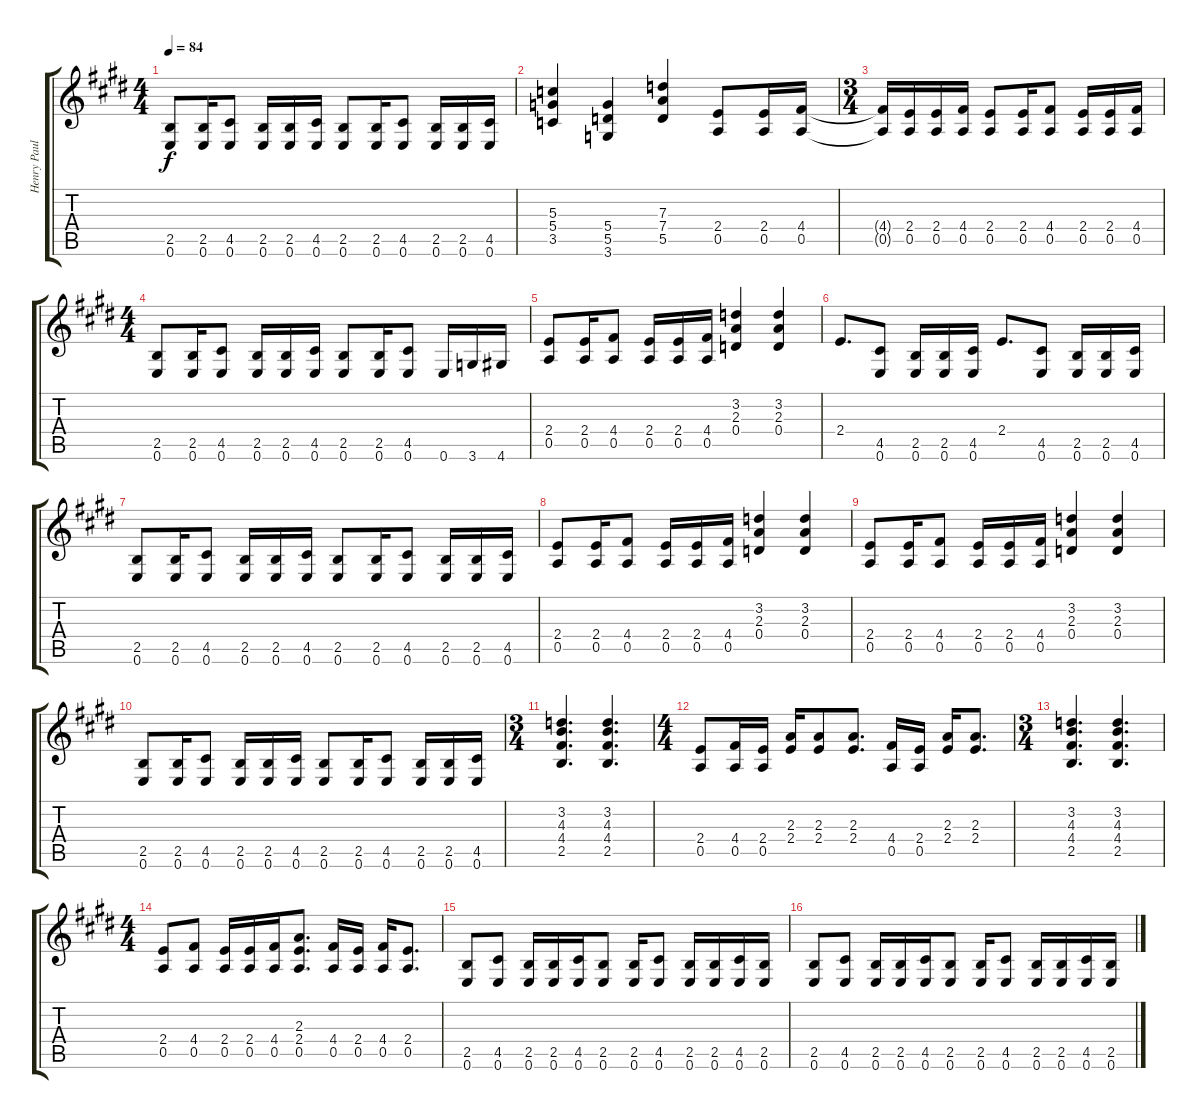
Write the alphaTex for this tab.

\track ("Henry Paul Guitar" "Henry Paul") {instrument electricguitarclean}
\staff {score tabs}
\tuning (E4 B3 G3 D3 A2 E2) {hide}
\ts (4 4)
\tempo 84
\clef g2
\ks e
(2.5 0.6).8{dy f} (2.5 0.6).16 (4.5 0.6).8 (2.5 0.6).16 (2.5 0.6).16 (4.5 0.6).16 (2.5 0.6).8 (2.5 0.6).16 (4.5 0.6).8 (2.5 0.6).16 (2.5 0.6).16 (4.5 0.6).16 |
(5.3 5.4 3.5).4 (5.4 5.5 3.6).4 (7.3 7.4 5.5).4 (2.4 0.5).8 (2.4 0.5).16 (4.4 0.5).16 |
\ts (3 4)
(4.4{t} 0.5{t}).16 (2.4 0.5).16 (2.4 0.5).16 (4.4 0.5).16 (2.4 0.5).8 (2.4 0.5).16 (4.4 0.5).8 (2.4 0.5).16 (2.4 0.5).16 (4.4 0.5).16 |
\ts (4 4)
(2.5 0.6).8 (2.5 0.6).16 (4.5 0.6).8 (2.5 0.6).16 (2.5 0.6).16 (4.5 0.6).16 (2.5 0.6).8 (2.5 0.6).16 (4.5 0.6).8 0.6.16 3.6.16 4.6.16 |
(2.4 0.5).8 (2.4 0.5).16 (4.4 0.5).8 (2.4 0.5).16 (2.4 0.5).16 (4.4 0.5).16 (3.2 2.3 0.4).4 (3.2 2.3 0.4).4 |
2.4.8{d} (4.5 0.6).8 (2.5 0.6).16 (2.5 0.6).16 (4.5 0.6).16 2.4.8{d} (4.5 0.6).8 (2.5 0.6).16 (2.5 0.6).16 (4.5 0.6).16 |
(2.5 0.6).8 (2.5 0.6).16 (4.5 0.6).8 (2.5 0.6).16 (2.5 0.6).16 (4.5 0.6).16 (2.5 0.6).8 (2.5 0.6).16 (4.5 0.6).8 (2.5 0.6).16 (2.5 0.6).16 (4.5 0.6).16 |
(2.4 0.5).8 (2.4 0.5).16 (4.4 0.5).8 (2.4 0.5).16 (2.4 0.5).16 (4.4 0.5).16 (3.2 2.3 0.4).4 (3.2 2.3 0.4).4 |
(2.4 0.5).8 (2.4 0.5).16 (4.4 0.5).8 (2.4 0.5).16 (2.4 0.5).16 (4.4 0.5).16 (3.2 2.3 0.4).4 (3.2 2.3 0.4).4 |
(2.5 0.6).8 (2.5 0.6).16 (4.5 0.6).8 (2.5 0.6).16 (2.5 0.6).16 (4.5 0.6).16 (2.5 0.6).8 (2.5 0.6).16 (4.5 0.6).8 (2.5 0.6).16 (2.5 0.6).16 (4.5 0.6).16 |
\ts (3 4)
(3.2 4.3 4.4 2.5).4{d} (3.2 4.3 4.4 2.5).4{d} |
\ts (4 4)
(2.4 0.5).8{instrument overdrivenguitar} (4.4 0.5).16 (2.4 0.5).16 (2.3 2.4).16 (2.3 2.4).8 (2.3 2.4).8{d} (4.4 0.5).16 (2.4 0.5).16 (2.3 2.4).16 (2.3 2.4).8{d} |
\ts (3 4)
(3.2 4.3 4.4 2.5).4{d} (3.2 4.3 4.4 2.5).4{d} |
\ts (4 4)
(2.4 0.5).8 (4.4 0.5).8 (2.4 0.5).16 (2.4 0.5).16 (4.4 0.5).16 (2.3 2.4 0.5).8{d} (4.4 0.5).16 (2.4 0.5).16 (4.4 0.5).16 (2.4 0.5).8{d} |
(2.5 0.6).8 (4.5 0.6).8 (2.5 0.6).16 (2.5 0.6).16 (4.5 0.6).16 (2.5 0.6).8 (2.5 0.6).16 (4.5 0.6).8 (2.5 0.6).16 (2.5 0.6).16 (4.5 0.6).16 (2.5 0.6).16 |
(2.5 0.6).8 (4.5 0.6).8 (2.5 0.6).16 (2.5 0.6).16 (4.5 0.6).16 (2.5 0.6).8 (2.5 0.6).16 (4.5 0.6).8 (2.5 0.6).16 (2.5 0.6).16 (4.5 0.6).16 (2.5 0.6).16
